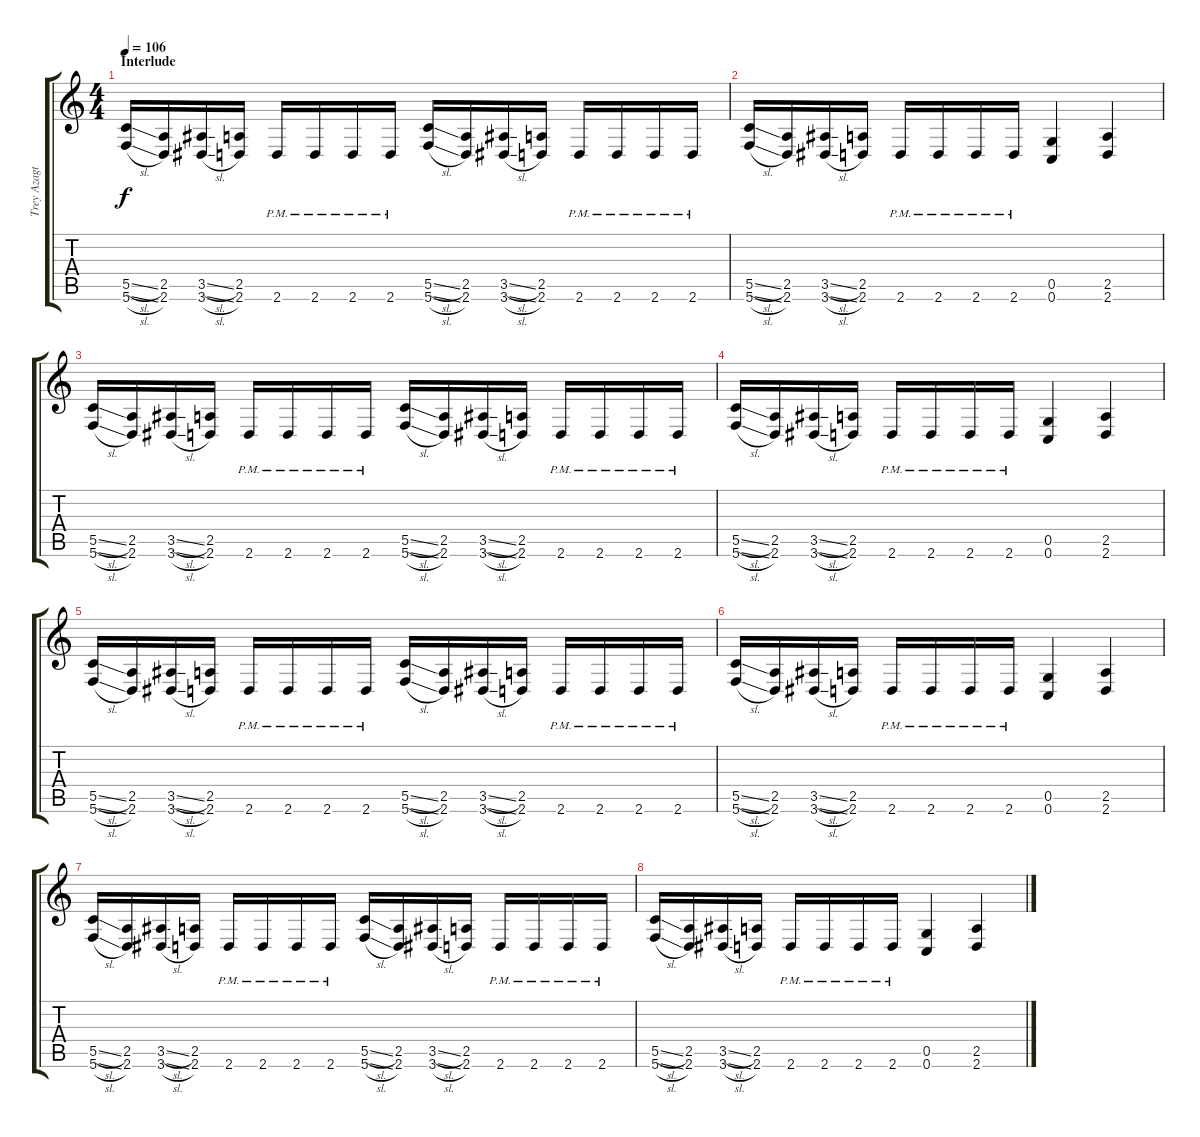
\track ("Trey Azagthoth" "Trey Azagt") {instrument overdrivenguitar}
\staff {score tabs}
\tuning (D4 A3 F3 C3 G2 C2) {hide}
\ts (4 4)
\section ("" "Interlude")
\tempo 106
\clef g2
\ks c
(5.5{sl} 5.6{sl}).16{dy f} (2.5 2.6).16 (3.5{sl} 3.6{sl}).16 (2.5 2.6).16 2.6{pm}.16 2.6{pm}.16 2.6{pm}.16 2.6{pm}.16 (5.5{sl} 5.6{sl}).16 (2.5 2.6).16 (3.5{sl} 3.6{sl}).16 (2.5 2.6).16 2.6{pm}.16 2.6{pm}.16 2.6{pm}.16 2.6{pm}.16 |
(5.5{sl} 5.6{sl}).16 (2.5 2.6).16 (3.5{sl} 3.6{sl}).16 (2.5 2.6).16 2.6{pm}.16 2.6{pm}.16 2.6{pm}.16 2.6{pm}.16 (0.5 0.6).4 (2.5 2.6).4 |
(5.5{sl} 5.6{sl}).16 (2.5 2.6).16 (3.5{sl} 3.6{sl}).16 (2.5 2.6).16 2.6{pm}.16 2.6{pm}.16 2.6{pm}.16 2.6{pm}.16 (5.5{sl} 5.6{sl}).16 (2.5 2.6).16 (3.5{sl} 3.6{sl}).16 (2.5 2.6).16 2.6{pm}.16 2.6{pm}.16 2.6{pm}.16 2.6{pm}.16 |
(5.5{sl} 5.6{sl}).16 (2.5 2.6).16 (3.5{sl} 3.6{sl}).16 (2.5 2.6).16 2.6{pm}.16 2.6{pm}.16 2.6{pm}.16 2.6{pm}.16 (0.5 0.6).4 (2.5 2.6).4 |
(5.5{sl} 5.6{sl}).16 (2.5 2.6).16 (3.5{sl} 3.6{sl}).16 (2.5 2.6).16 2.6{pm}.16 2.6{pm}.16 2.6{pm}.16 2.6{pm}.16 (5.5{sl} 5.6{sl}).16 (2.5 2.6).16 (3.5{sl} 3.6{sl}).16 (2.5 2.6).16 2.6{pm}.16 2.6{pm}.16 2.6{pm}.16 2.6{pm}.16 |
(5.5{sl} 5.6{sl}).16 (2.5 2.6).16 (3.5{sl} 3.6{sl}).16 (2.5 2.6).16 2.6{pm}.16 2.6{pm}.16 2.6{pm}.16 2.6{pm}.16 (0.5 0.6).4 (2.5 2.6).4 |
(5.5{sl} 5.6{sl}).16 (2.5 2.6).16 (3.5{sl} 3.6{sl}).16 (2.5 2.6).16 2.6{pm}.16 2.6{pm}.16 2.6{pm}.16 2.6{pm}.16 (5.5{sl} 5.6{sl}).16 (2.5 2.6).16 (3.5{sl} 3.6{sl}).16 (2.5 2.6).16 2.6{pm}.16 2.6{pm}.16 2.6{pm}.16 2.6{pm}.16 |
(5.5{sl} 5.6{sl}).16 (2.5 2.6).16 (3.5{sl} 3.6{sl}).16 (2.5 2.6).16 2.6{pm}.16 2.6{pm}.16 2.6{pm}.16 2.6{pm}.16 (0.5 0.6).4 (2.5 2.6).4
